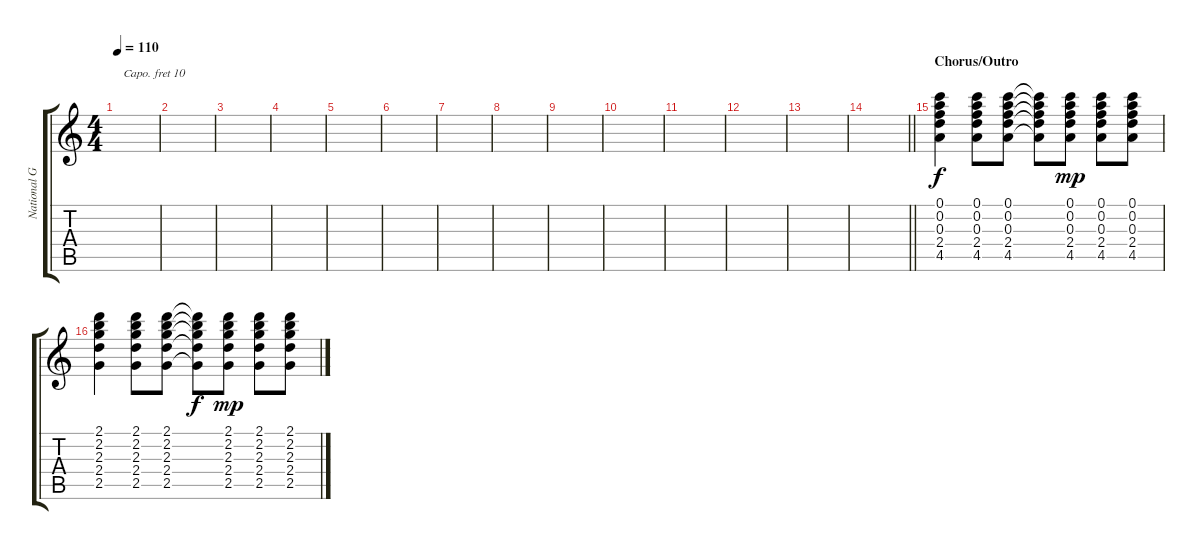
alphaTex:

\track ("National Guitar" "National G") {instrument acousticguitarsteel}
\staff {score tabs}
\capo 10
\tuning (D4 B3 G3 D3 G2 D2) {hide}
\ts (4 4)
\tempo 110
\clef g2
\ks c
|
|
|
|
|
|
|
|
|
|
|
|
|
\barLineRight lightlight
|
\section ("" "Chorus/Outro")
(0.1 0.2 0.3 2.4 4.5).4 (0.1 0.2 0.3 2.4 4.5).8 (0.1 0.2 0.3 2.4 4.5).8 (0.1{t} 0.2{t} 0.3{t} 2.4{t} 4.5{t}).8{dy f} (0.1 0.2 0.3 2.4 4.5).8{dy mp} (0.1 0.2 0.3 2.4 4.5).8 (0.1 0.2 0.3 2.4 4.5).8 |
(2.1 2.2 2.3 2.4 2.5).4 (2.1 2.2 2.3 2.4 2.5).8 (2.1 2.2 2.3 2.4 2.5).8 (2.1{t} 2.2{t} 2.3{t} 2.4{t} 2.5{t}).8{dy f} (2.1 2.2 2.3 2.4 2.5).8{dy mp} (2.1 2.2 2.3 2.4 2.5).8 (2.1 2.2 2.3 2.4 2.5).8
